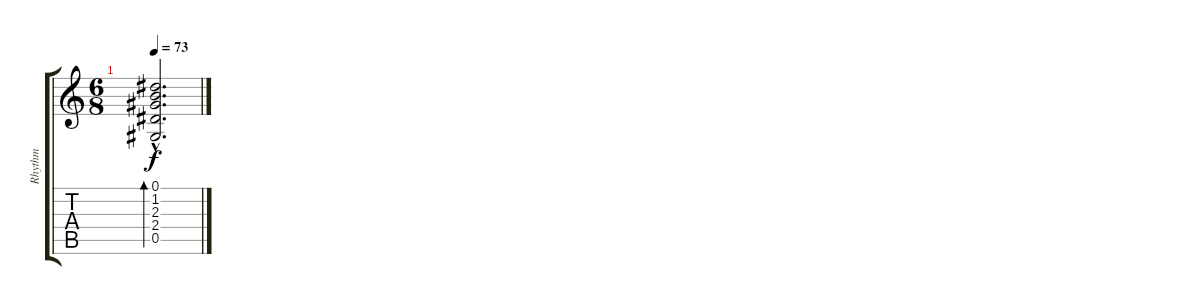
\track ("Rhythm" "Rhythm") {instrument acousticguitarnylon}
\staff {score tabs}
\tuning (Eb4 Bb3 Gb3 Db3 Ab2 Eb2) {hide}
\ts (6 8)
\tempo 73
\clef g2
\ks c
(0.1{hac} 1.2{hac} 2.3{hac} 2.4{hac} 0.5{hac}).2{d bd 60 dy f}
